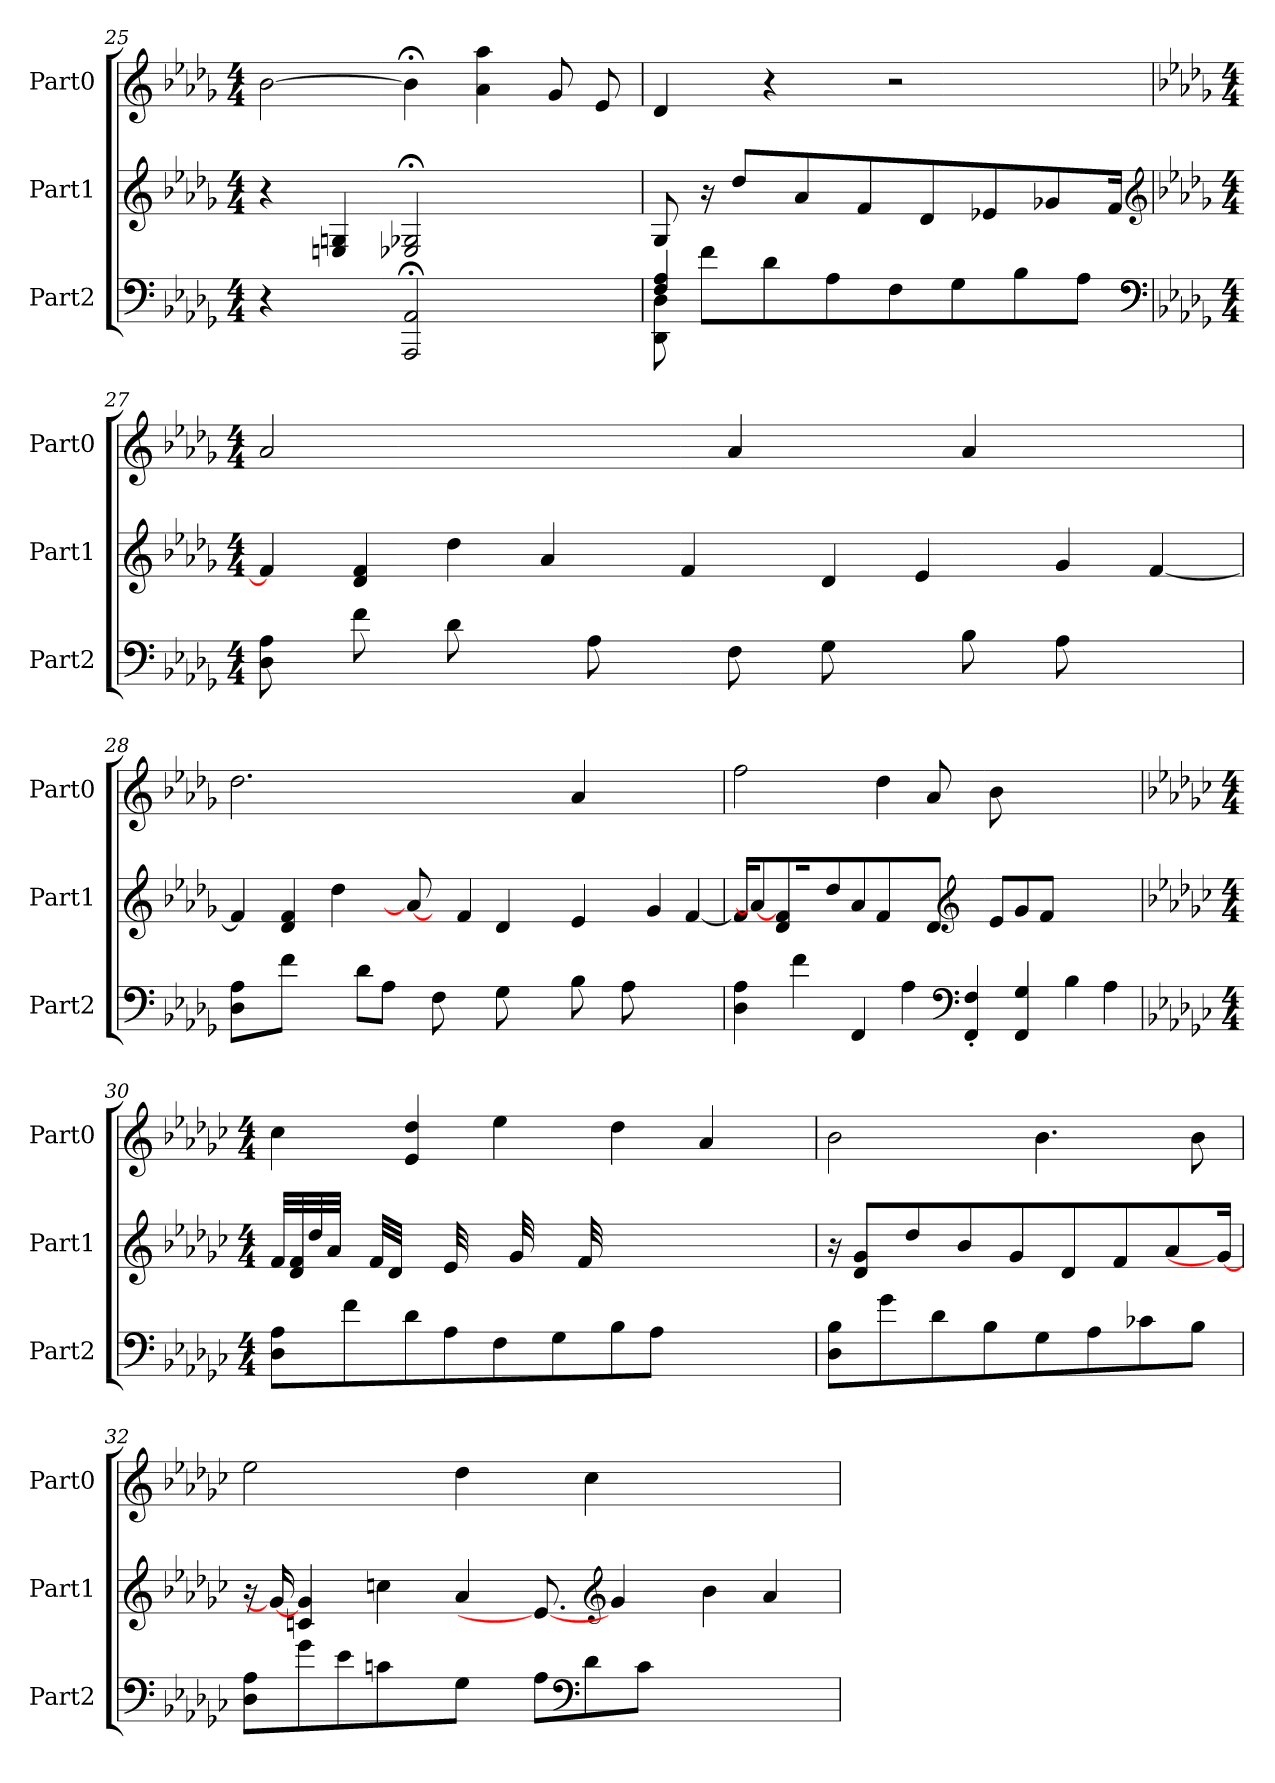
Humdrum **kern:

**kern	**kern	**kern
*part3	*part2	*part1
*staff3	*staff2	*staff1
*I"Part2	*I"Part1	*I"Part0
*I'Part2	*I'Part1	*I'Part0
*clefF4	*clefG2	*clefG2
*k[b-e-a-d-g-]	*k[b-e-a-d-g-]	*k[b-e-a-d-g-]
*M4/4	*M4/4	*M4/4
=25	=25	=25
4r	4r	[2b-
4ryy	4En 4Gn	.
2AAA-; 2AA-;	2E-X; 2G-X;	4b-;]
.	.	4aa- 4a-
8ryy	8ryy	8g-
8ryy	8ryy	8e-
=26	=26	=26
*^	*	*
4F 4A-	8DD- 8D-	8G-	4d-
.	8fL	16r	.
.	.	8dd-L	.
16ryy	8d-	.	4r
16ryy	.	8a-	.
16ryy	8A-	.	.
16ryy	.	8f	.
16ryy	8F	.	2r
16ryy	.	8d-	.
4.ryy	8G-	.	.
.	.	8e-X	.
.	8B-	.	.
.	.	8g-X	.
.	8A-J	.	.
.	.	16fJk	.
*v	*v	*	*
*clefF4	*clefG2	*
!!LO:PB:g=z
=27	=27	=27
*k[b-e-a-d-g-]	*k[b-e-a-d-g-]	*k[b-e-a-d-g-]
*M4/4	*M4/4	*M4/4
8D- 8A-	4f]	2a-
8ryy	.	.
8f	4d- 4f	.
8ryy	.	.
8d-	4dd-	8ryy
4ryy	.	4ryy
.	4a-	.
8A-	.	8ryy
4ryy	8ryy	4ryy
.	4f	.
8F	.	4a-
8ryy	8ryy	.
8G-	4d-	8ryy
4ryy	.	4ryy
.	4e-	.
8B-	.	4a-
8ryy	8ryy	.
8A-	4g-	8ryy
4ryy	.	4ryy
.	[4f	.
8ryy	.	8ryy
=28	=28	=28
8D- 8A-J	4f]	2.dd-
8ryy	.	.
8fJ	4d- 4f	.
4ryy	.	.
.	4dd-	.
8d-L	.	.
8A-J	8ryy	8ryy
8ryy	8a-_	8ryy
8F	8ryy	8ryy
4ryy	4f	4ryy
8G-	4d-	8ryy
4ryy	.	4ryy
.	8ryy	.
8B-	4e-	4a-
8ryy	.	.
8A-	8ryy	8ryy
4ryy	4g-	4ryy
4ryy	[4f	4ryy
=29	=29	=29
4D- 4A-	16fKL]	2ff
.	8a-_	.
.	8d- 8fJ	.
4f	.	.
.	16ryy	.
.	8dd-L	.
4FF	8a-	8ryy
.	8fJ	4dd-
4A-	8ryy	.
.	8d-J	8a-
*clefF4	*clefG2	*
4FF'> 4F'>	8ryy	8ryy
.	8e-L	8b-
4FF 4G-	8g-	2.ryy
.	8fJ	.
4B-	2ryy	.
4A-	.	.
!!LO:LB:g=z
=30	=30	=30
*k[b-e-a-d-g-c-]	*k[b-e-a-d-g-c-]	*k[b-e-a-d-g-c-]
*M4/4	*M4/4	*M4/4
8D- 8A-L	32fLLL	4cc-
.	32d- 32f	.
.	32dd-	.
.	32a-JJJ	.
8f	16ryy	.
.	32fLLL	.
.	32d-JJJ	.
8d-	8ryy	4e- 4dd-
8A-	32e-	.
.	8ryy	.
8F	.	4ee-
.	32g-	.
.	8ryy	.
8G-	.	.
.	32f	.
.	4ryy	.
8B-	.	4dd-
8A-J	.	.
.	32ryy	.
8ryy	4.ryy	4a-
4ryy	.	.
.	.	8ryy
=31	=31	=31
8D- 8B-L	16r	2b-
.	8g- 8d-L	.
8g-	.	.
.	8dd-	.
8d-	.	.
.	8b-	.
8B-	.	.
.	8g-	.
8G-	.	4.b-
.	8d-	.
8A-	.	.
.	8f	.
8c-X	.	.
.	8a-	.
8B-J	.	8b-
.	16g-Jk_	.
=32	=32	=32
8D- 8A-L	16r	2ee-
.	16g-_	.
8g-	4g- 4c	.
8e-	.	.
8cnJ	4cc	.
8ryy	.	8ryy
8G-J	4a-	4dd-
8ryy	.	.
8A-L	8.e-_	8ryy
*clefF4	*	*
8d-	.	4cc-
*	*clefG2	*
.	4g-	.
8cJ	.	.
2ryy	.	2ryy
.	4b-	.
.	4a-	.
16ryy	.	16ryy
=	=	=
*-	*-	*-
